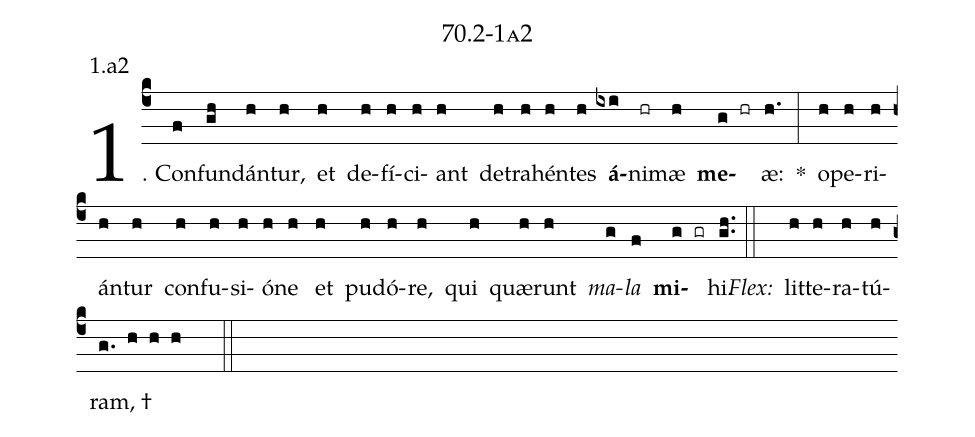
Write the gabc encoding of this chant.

name: 70.2-1a2;
annotation: 1.a2;
%%
(c4)1. Con(f)fun(gh)dán(h)tur,(h) et(h) de(h)fí(h)ci(h)ant(h) de(h)tra(h)hén(h)tes(h) <b>á</b>(ixi)ni(hr)mæ(h) <b>me</b>(g hr)æ:(h.) *(:) o(h)pe(h)ri(h)án(h)tur(h) con(h)fu(h)si(h)ó(h)ne(h) et(h) pu(h)dó(h)re,(h) qui(h) quæ(h)runt(h) <i>ma</i>(g)<i>la</i>(f) <b>mi</b>(g gr)hi.(gh..) (::)
<i>Flex:</i>()  lit(h)te(h)ra(h)tú(h)ram, †(g. h h h  ::)
